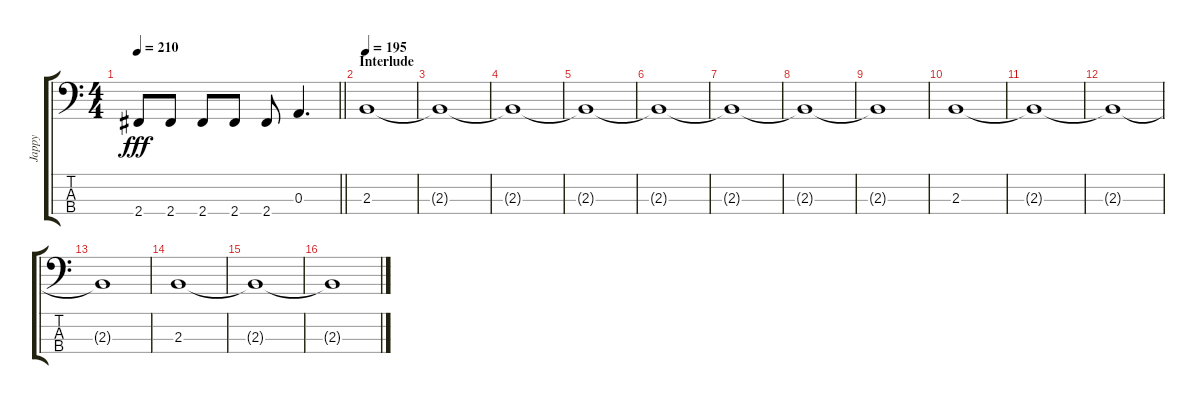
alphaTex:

\track ("Jappy" "Jappy") {instrument electricbassfinger}
\staff {score tabs}
\tuning (G2 D2 A1 E1) {hide}
\ts (4 4)
\tempo 210
\clef f4
\barLineRight lightlight
\ks c
2.4.8{dy fff} 2.4.8 2.4.8 2.4.8 2.4.8 0.3.4{d} |
\section ("" "Interlude")
\tempo 195
2.3.1{volume 16} |
2.3{t}.1 |
2.3{t}.1 |
2.3{t}.1 |
2.3{t}.1 |
2.3{t}.1 |
2.3{t}.1 |
2.3{t}.1 |
2.3.1{volume 16} |
2.3{t}.1 |
2.3{t}.1 |
2.3{t}.1 |
2.3.1 |
2.3{t}.1 |
2.3{t}.1
